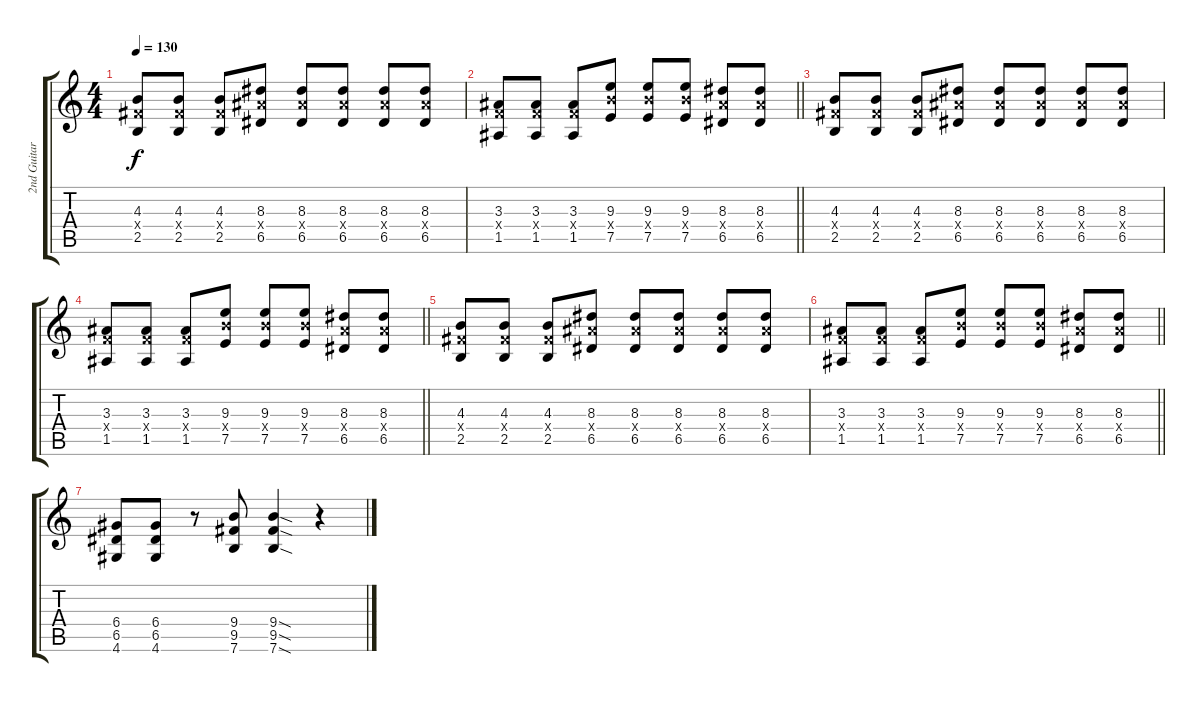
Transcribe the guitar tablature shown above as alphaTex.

\track ("2nd Guitar" "2nd Guitar") {instrument overdrivenguitar}
\staff {score tabs}
\tuning (E4 B3 G3 D3 A2 E2) {hide}
\ts (4 4)
\tempo 130
\clef g2
\ks c
(4.3 4.4{x} 2.5).8{dy f} (4.3 4.4{x} 2.5).8 (4.3 4.4{x} 2.5).8 (8.3 8.4{x} 6.5).8 (8.3 8.4{x} 6.5).8 (8.3 8.4{x} 6.5).8 (8.3 8.4{x} 6.5).8 (8.3 8.4{x} 6.5).8 |
\barLineRight lightlight
(3.3 3.4{x} 1.5).8 (3.3 3.4{x} 1.5).8 (3.3 3.4{x} 1.5).8 (9.3 9.4{x} 7.5).8 (9.3 9.4{x} 7.5).8 (9.3 9.4{x} 7.5).8 (8.3 8.4{x} 6.5).8 (8.3 8.4{x} 6.5).8 |
(4.3 4.4{x} 2.5).8 (4.3 4.4{x} 2.5).8 (4.3 4.4{x} 2.5).8 (8.3 8.4{x} 6.5).8 (8.3 8.4{x} 6.5).8 (8.3 8.4{x} 6.5).8 (8.3 8.4{x} 6.5).8 (8.3 8.4{x} 6.5).8 |
\barLineRight lightlight
(3.3 3.4{x} 1.5).8 (3.3 3.4{x} 1.5).8 (3.3 3.4{x} 1.5).8 (9.3 9.4{x} 7.5).8 (9.3 9.4{x} 7.5).8 (9.3 9.4{x} 7.5).8 (8.3 8.4{x} 6.5).8 (8.3 8.4{x} 6.5).8 |
(4.3 4.4{x} 2.5).8 (4.3 4.4{x} 2.5).8 (4.3 4.4{x} 2.5).8 (8.3 8.4{x} 6.5).8 (8.3 8.4{x} 6.5).8 (8.3 8.4{x} 6.5).8 (8.3 8.4{x} 6.5).8 (8.3 8.4{x} 6.5).8 |
\barLineRight lightlight
(3.3 3.4{x} 1.5).8 (3.3 3.4{x} 1.5).8 (3.3 3.4{x} 1.5).8 (9.3 9.4{x} 7.5).8 (9.3 9.4{x} 7.5).8 (9.3 9.4{x} 7.5).8 (8.3 8.4{x} 6.5).8 (8.3 8.4{x} 6.5).8 |
(6.4 6.5 4.6).8 (6.4 6.5 4.6).8 r.8 (9.4 9.5 7.6).8 (9.4{sod} 9.5{sod} 7.6{sod}).4 r.4
